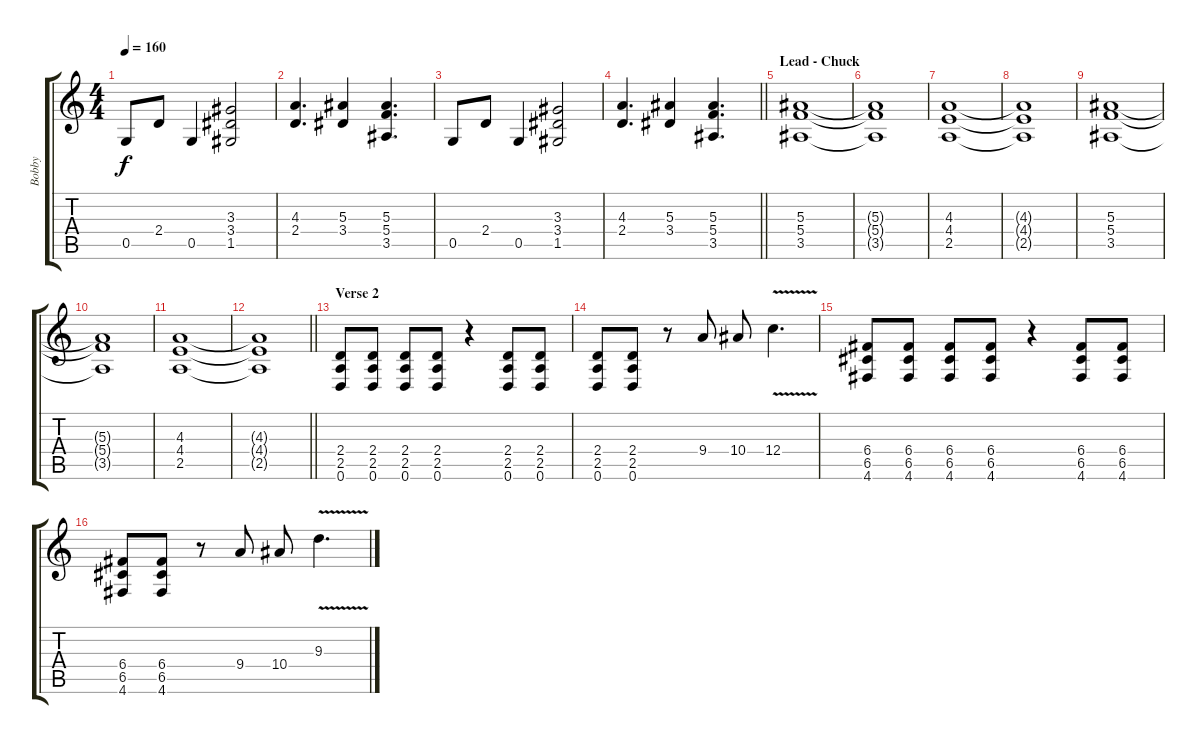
\track ("Bobby" "Bobby") {instrument distortionguitar}
\staff {score tabs}
\tuning (D4 A3 F3 C3 G2 D2) {hide}
\ts (4 4)
\tempo 160
\clef g2
\ks c
0.5.8{dy f} 2.4.8 0.5.4 (3.3 3.4 1.5).2 |
(4.3 2.4).4{d} (5.3 3.4).4 (5.3 5.4 3.5).4{d} |
0.5.8 2.4.8 0.5.4 (3.3 3.4 1.5).2 |
\barLineRight lightlight
(4.3 2.4).4{d} (5.3 3.4).4 (5.3 5.4 3.5).4{d} |
\section ("" "Lead - Chuck")
(5.3 5.4 3.5).1 |
(5.3{t} 5.4{t} 3.5{t}).1 |
(4.3 4.4 2.5).1 |
(4.3{t} 4.4{t} 2.5{t}).1 |
(5.3 5.4 3.5).1 |
(5.3{t} 5.4{t} 3.5{t}).1 |
(4.3 4.4 2.5).1 |
\barLineRight lightlight
(4.3{t} 4.4{t} 2.5{t}).1 |
\section ("" "Verse 2")
(2.4 2.5 0.6).8 (2.4 2.5 0.6).8 (2.4 2.5 0.6).8 (2.4 2.5 0.6).8 r.4 (2.4 2.5 0.6).8 (2.4 2.5 0.6).8 |
(2.4 2.5 0.6).8 (2.4 2.5 0.6).8 r.8 9.4.8 10.4.8 12.4{v}.4{d} |
(6.4 6.5 4.6).8 (6.4 6.5 4.6).8 (6.4 6.5 4.6).8 (6.4 6.5 4.6).8 r.4 (6.4 6.5 4.6).8 (6.4 6.5 4.6).8 |
(6.4 6.5 4.6).8 (6.4 6.5 4.6).8 r.8 9.4.8 10.4.8 9.3{v}.4{d}
